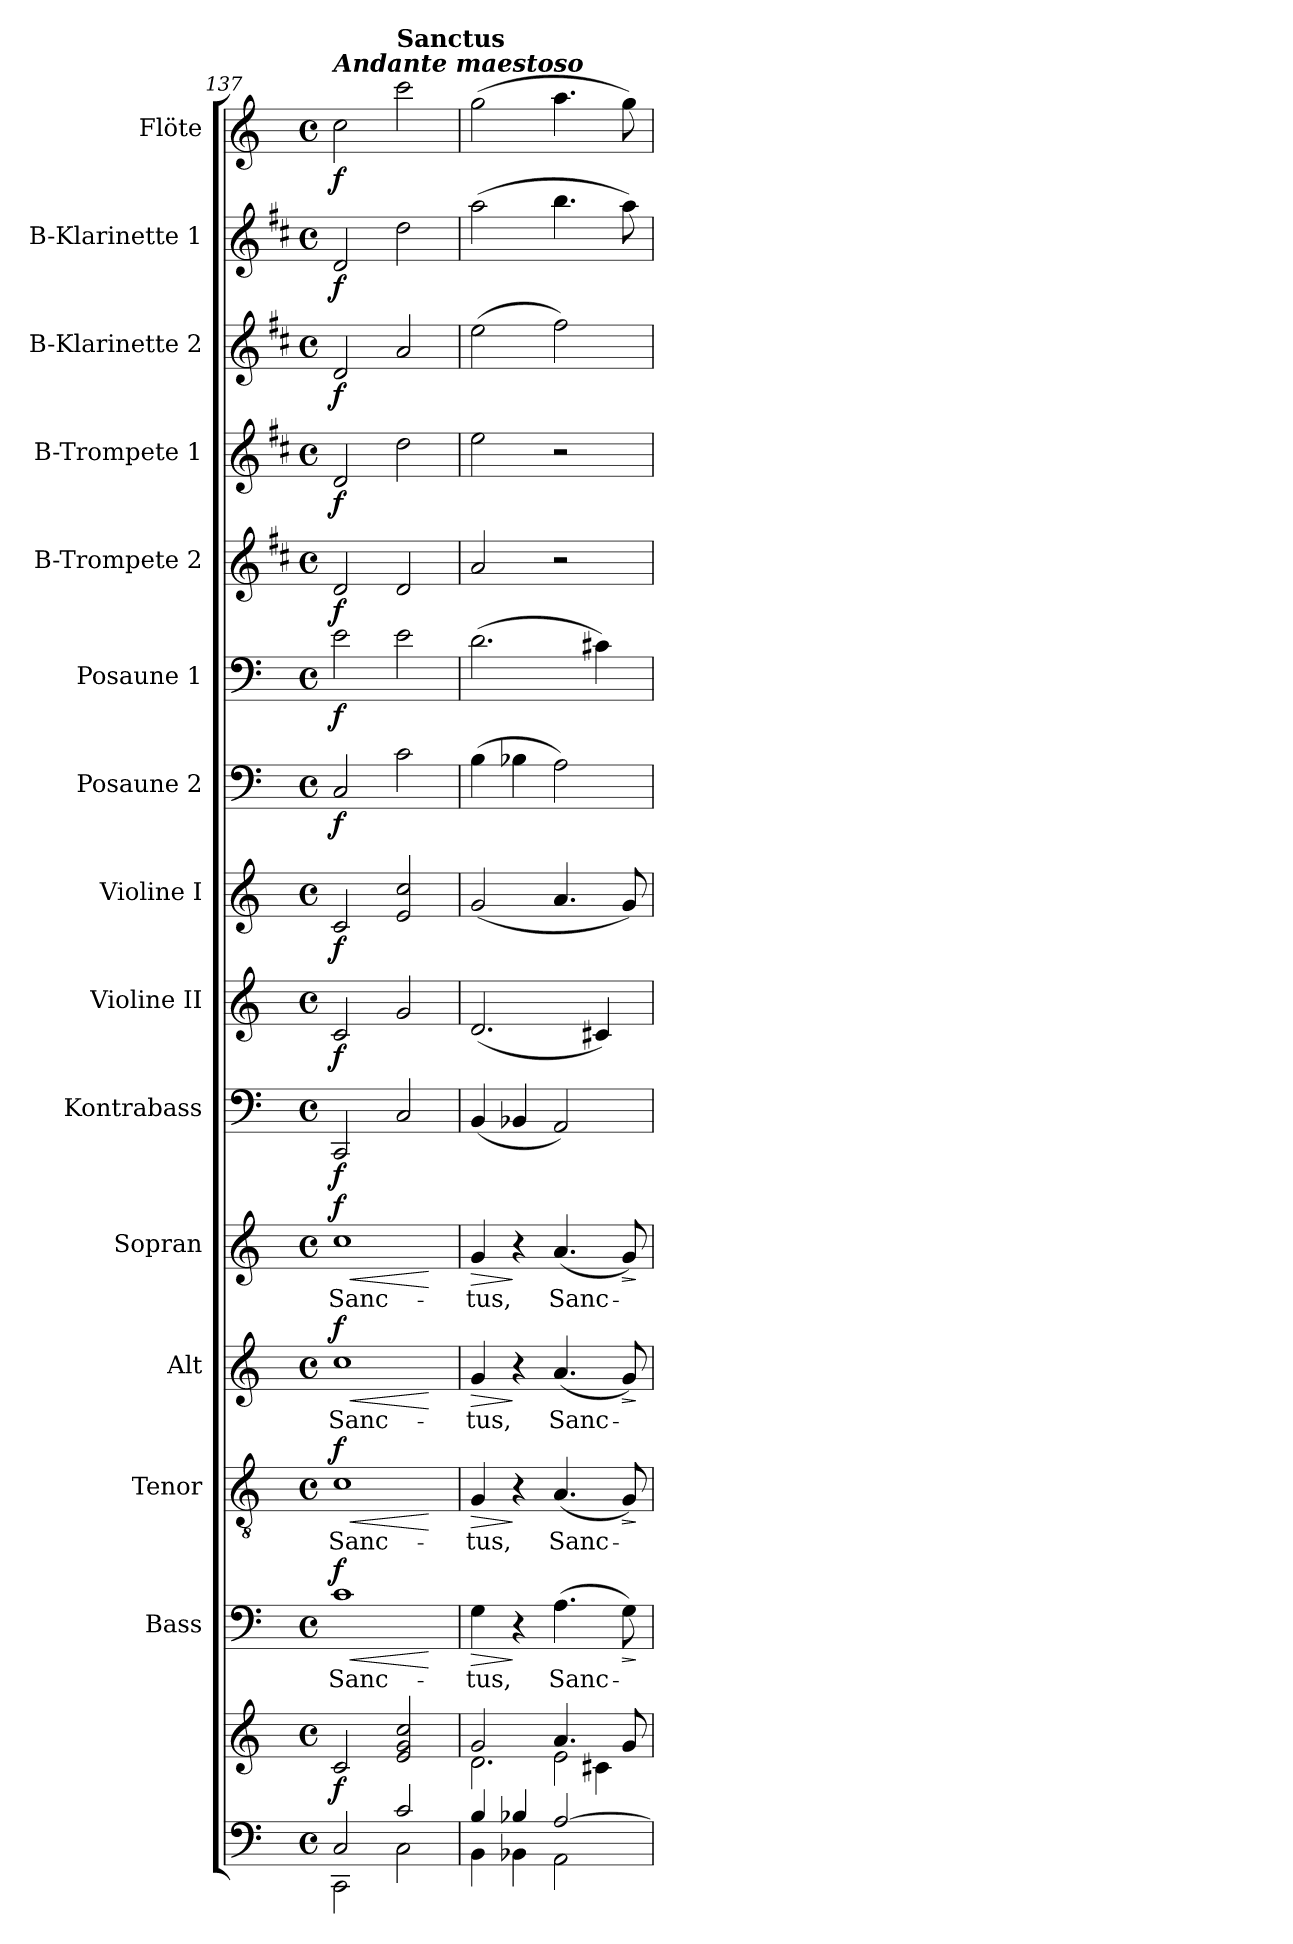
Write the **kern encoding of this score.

**kern	**kern	**dynam	**kern	**text	**dynam	**kern	**text	**dynam	**kern	**text	**dynam	**kern	**text	**dynam	**kern	**dynam	**kern	**dynam	**kern	**dynam	**kern	**dynam	**kern	**dynam	**kern	**dynam	**kern	**dynam	**kern	**dynam	**kern	**dynam	**kern	**dynam
*part15	*part15	*part15	*part14	*part14	*part14	*part13	*part13	*part13	*part12	*part12	*part12	*part11	*part11	*part11	*part10	*part10	*part9	*part9	*part8	*part8	*part7	*part7	*part6	*part6	*part5	*part5	*part4	*part4	*part3	*part3	*part2	*part2	*part1	*part1
*staff16	*staff15	*staff15/16	*staff14	*staff14	*staff14	*staff13	*staff13	*staff13	*staff12	*staff12	*staff12	*staff11	*staff11	*staff11	*staff10	*staff10	*staff9	*staff9	*staff8	*staff8	*staff7	*staff7	*staff6	*staff6	*staff5	*staff5	*staff4	*staff4	*staff3	*staff3	*staff2	*staff2	*staff1	*staff1
*	*	*	*I"Bass	*	*	*I"Tenor	*	*	*I"Alt	*	*	*I"Sopran	*	*	*I"Kontrabass	*	*I"Violine II	*	*I"Violine I	*	*I"Posaune 2	*	*I"Posaune 1	*	*I"B-Trompete 2	*	*I"B-Trompete 1	*	*I"B-Klarinette 2	*	*I"B-Klarinette 1	*	*I"Flöte	*
*	*	*	*I'B.	*	*	*I'T.	*	*	*I'A.	*	*	*I'S.	*	*	*I'Kb.	*	*I'Vl. II	*	*I'Vl. I	*	*I'Pos. 2	*	*I'Pos. 1	*	*I'B Trp. 2	*	*I'B Trp. 1	*	*I'B Kl. 2	*	*I'B Kl. 1	*	*I'Fl.	*
!!LO:PB:g=z
*clefF4	*clefG2	*	*clefF4	*	*	*clefGv2	*	*	*clefG2	*	*	*clefG2	*	*	*clefF4	*	*clefG2	*	*clefG2	*	*clefF4	*	*clefF4	*	*clefG2	*	*clefG2	*	*clefG2	*	*clefG2	*	*clefG2	*
*	*	*	*	*	*	*	*	*	*	*	*	*	*	*	*ITrd7c12	*	*	*	*	*	*	*	*	*	*ITrd1c2	*	*ITrd1c2	*	*ITrd1c2	*	*ITrd1c2	*	*	*
*k[]	*k[]	*	*k[]	*	*	*k[]	*	*	*k[]	*	*	*k[]	*	*	*k[]	*	*k[]	*	*k[]	*	*k[]	*	*k[]	*	*k[]	*	*k[]	*	*k[]	*	*k[]	*	*k[]	*
*C:	*C:	*	*C:	*	*	*C:	*	*	*C:	*	*	*C:	*	*	*C:	*	*C:	*	*C:	*	*C:	*	*C:	*	*C:	*	*C:	*	*C:	*	*C:	*	*C:	*
*M4/4	*M4/4	*	*M4/4	*	*	*M4/4	*	*	*M4/4	*	*	*M4/4	*	*	*M4/4	*	*M4/4	*	*M4/4	*	*M4/4	*	*M4/4	*	*M4/4	*	*M4/4	*	*M4/4	*	*M4/4	*	*M4/4	*
*met(c)	*met(c)	*	*met(c)	*	*	*met(c)	*	*	*met(c)	*	*	*met(c)	*	*	*met(c)	*	*met(c)	*	*met(c)	*	*met(c)	*	*met(c)	*	*met(c)	*	*met(c)	*	*met(c)	*	*met(c)	*	*met(c)	*
=137	=137	=137	=137	=137	=137	=137	=137	=137	=137	=137	=137	=137	=137	=137	=137	=137	=137	=137	=137	=137	=137	=137	=137	=137	=137	=137	=137	=137	=137	=137	=137	=137	=137	=137
*^	*	*	*	*	*	*	*	*	*	*	*	*	*	*	*	*	*	*	*	*	*	*	*	*	*	*	*	*	*	*	*	*	*	*
!	!	!	!	!	!	!	!	!	!	!	!	!	!	!	!	!	!	!	!	!	!	!	!	!	!	!	!	!	!	!	!	!	!	!LO:TX:a:Bi:t=Andante maestoso	!
!	!	!	!LO:DY:b	!	!LO:LY:b	!LO:HP:b	!	!LO:LY:b	!LO:HP:b	!	!LO:LY:b	!LO:HP:b	!	!LO:LY:b	!LO:HP:b	!	!	!	!	!	!	!	!	!	!	!	!	!	!	!	!	!	!	!	!
!	!	!	!	!	!	!LO:DY:n=1:a	!	!	!LO:DY:n=1:a	!	!	!LO:DY:n=1:a	!	!	!LO:DY:n=1:a	!	!LO:DY:b	!	!LO:DY:b	!	!LO:DY:b	!	!LO:DY:b	!	!LO:DY:b	!	!LO:DY:b	!	!LO:DY:b	!	!LO:DY:b	!	!LO:DY:b	!	!LO:DY:b
2C/	2CC\	2c/	f	1c	Sanc-	< f	1c	Sanc-	< f	1cc	Sanc-	< f	1cc	Sanc-	< f	2CCC/	f	2c/	f	2c/	f	2C/	f	2e\	f	2c/	f	2c/	f	2c/	f	2c/	f	2cc\	f
!	!	!	!	!	!	!	!	!	!	!	!	!	!	!	!	!	!	!	!	!	!	!	!	!	!	!	!	!	!	!	!	!	!	!LO:TX:a:B:t=Sanctus	!
2c/	2C\	2e/ 2g/ 2cc/	.	.	.	.	.	.	.	.	.	.	.	.	.	2CC/	.	2g/	.	2e/ 2cc/	.	2c\	.	2e\	.	2c/	.	2cc\	.	2g/	.	2cc\	.	2ccc\	.
*v	*v	*	*	*	*	*	*	*	*	*	*	*	*	*	*	*	*	*	*	*	*	*	*	*	*	*	*	*	*	*	*	*	*	*	*
.	.	.	.	.	[	.	.	[	.	.	[	.	.	[	.	.	.	.	.	.	.	.	.	.	.	.	.	.	.	.	.	.	.	.
=138	=138	=138	=138	=138	=138	=138	=138	=138	=138	=138	=138	=138	=138	=138	=138	=138	=138	=138	=138	=138	=138	=138	=138	=138	=138	=138	=138	=138	=138	=138	=138	=138	=138	=138
*^	*^	*	*	*	*	*	*	*	*	*	*	*	*	*	*	*	*	*	*	*	*	*	*	*	*	*	*	*	*	*	*	*	*	*
*	*	*	*^	*	*	*	*	*	*	*	*	*	*	*	*	*	*	*	*	*	*	*	*	*	*	*	*	*	*	*	*	*	*	*	*	*
!	!	!	!	!	!	!	!LO:LY:b	!LO:HP:b	!	!LO:LY:b	!LO:HP:b	!	!LO:LY:b	!LO:HP:b	!	!LO:LY:b	!LO:HP:b	!	!	!	!	!	!	!	!	!	!	!	!	!	!	!	!	!	!	!	!
4B/	4BB\	2g/	2.d\	2ryy	.	4G\	-tus,	>	4G/	-tus,	>	4g/	-tus,	>	4g/	-tus,	>	(<4BBB/	.	(<2.d/	.	(<2g/	.	(>4B\	.	(>2.d\	.	2g/	.	2dd\	.	(>2dd\	.	(>2gg\	.	(>2gg\	.
4B-X/	4BB-X\	.	.	.	.	4r	.	]	4r	.	]	4r	.	]	4r	.	]	4BBB-X/	.	.	.	.	.	4B-X\	.	.	.	.	.	.	.	.	.	.	.	.	.
!	!	!	!	!	!	!	!LO:LY:b	!	!	!LO:LY:b	!	!	!LO:LY:b	!	!	!LO:LY:b	!	!	!	!	!	!	!	!	!	!	!	!	!	!	!	!	!	!	!	!	!
[>2A/	2AA\	4.a/	.	2e\	.	(>4.A\	Sanc-	.	(<4.A/	Sanc-	.	(<4.a/	Sanc-	.	(<4.a/	Sanc-	.	2AAA/)	.	.	.	4.a/	.	2A\)	.	.	.	2r	.	2r	.	2ee\)	.	4.aa\	.	4.aa\	.
.	.	.	4c#X\	.	.	.	.	.	.	.	.	.	.	.	.	.	.	.	.	4c#X/)	.	.	.	.	.	4c#X\)	.	.	.	.	.	.	.	.	.	.	.
!	!	!	!	!	!	!	!	!LO:HP:b	!	!	!LO:HP:b	!	!	!LO:HP:b	!	!	!LO:HP:b	!	!	!	!	!	!	!	!	!	!	!	!	!	!	!	!	!	!	!	!
.	.	8g/	.	.	.	8G\)	.	>	8G/)	.	>	8g/)	.	>	8g/)	.	>	.	.	.	.	8g/)	.	.	.	.	.	.	.	.	.	.	.	8gg\)	.	8gg\)	.
*v	*v	*	*	*	*	*	*	*	*	*	*	*	*	*	*	*	*	*	*	*	*	*	*	*	*	*	*	*	*	*	*	*	*	*	*	*	*
*	*v	*v	*v	*	*	*	*	*	*	*	*	*	*	*	*	*	*	*	*	*	*	*	*	*	*	*	*	*	*	*	*	*	*	*	*	*
.	.	.	.	.	]	.	.	]	.	.	]	.	.	]	.	.	.	.	.	.	.	.	.	.	.	.	.	.	.	.	.	.	.	.
=	=	=	=	=	=	=	=	=	=	=	=	=	=	=	=	=	=	=	=	=	=	=	=	=	=	=	=	=	=	=	=	=	=	=
*-	*-	*-	*-	*-	*-	*-	*-	*-	*-	*-	*-	*-	*-	*-	*-	*-	*-	*-	*-	*-	*-	*-	*-	*-	*-	*-	*-	*-	*-	*-	*-	*-	*-	*-
